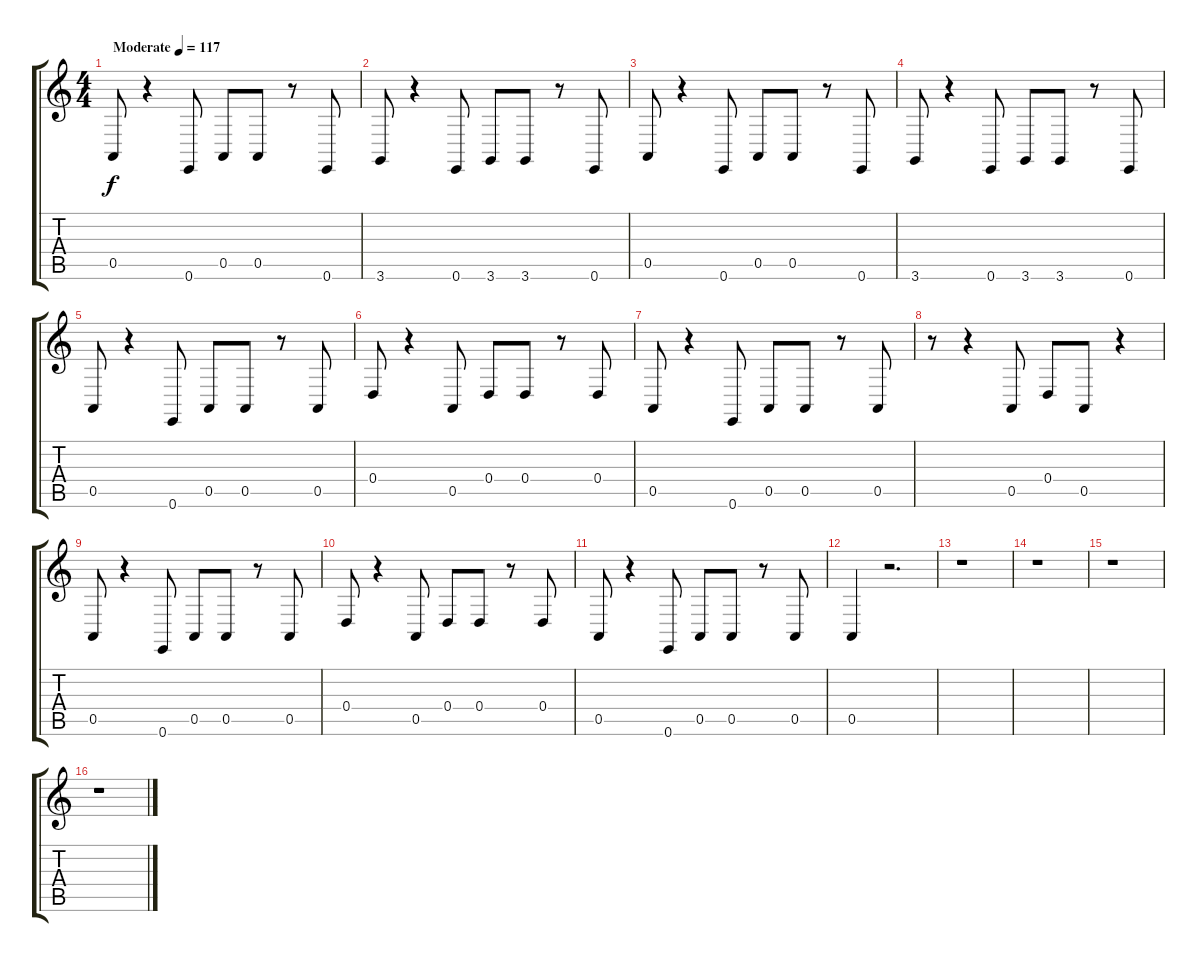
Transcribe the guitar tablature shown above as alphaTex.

\track "" {instrument stringensemble1}
\staff {score tabs}
\tuning (E4 B3 G3 D3 A2 E2) {hide}
\ts (4 4)
\tempo (117 "Moderate")
\clef g2
\ks c
0.5.8{dy f instrument stringensemble1} r.4 0.6.8 0.5.8 0.5.8 r.8 0.6.8 |
3.6.8 r.4 0.6.8 3.6.8 3.6.8 r.8 0.6.8 |
0.5.8 r.4 0.6.8 0.5.8 0.5.8 r.8 0.6.8 |
3.6.8 r.4 0.6.8 3.6.8 3.6.8 r.8 0.6.8 |
0.5.8 r.4 0.6.8 0.5.8 0.5.8 r.8 0.5.8 |
0.4.8 r.4 0.5.8 0.4.8 0.4.8 r.8 0.4.8 |
0.5.8 r.4 0.6.8 0.5.8 0.5.8 r.8 0.5.8 |
r.8 r.4 0.5.8 0.4.8 0.5.8 r.4 |
0.5.8 r.4 0.6.8 0.5.8 0.5.8 r.8 0.5.8 |
0.4.8 r.4 0.5.8 0.4.8 0.4.8 r.8 0.4.8 |
0.5.8 r.4 0.6.8 0.5.8 0.5.8 r.8 0.5.8 |
0.5.4 r.2{d} |
r.1 |
r.1 |
r.1 |
r.1
